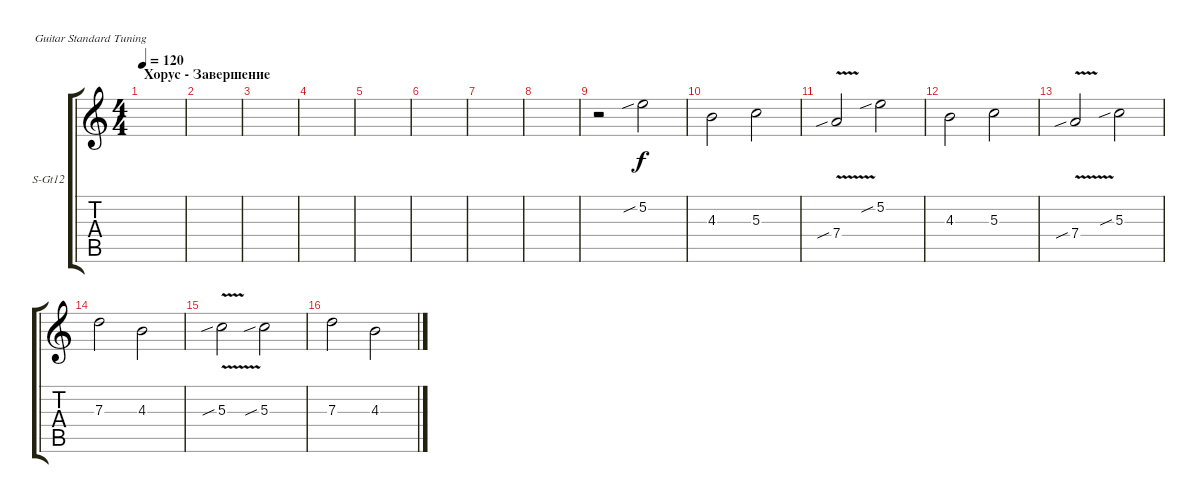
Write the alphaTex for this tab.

\defaultSystemsLayout 4
\bracketExtendMode groupsimilarinstruments
\firstSystemTrackNameOrientation horizontal
\otherSystemsTrackNameOrientation horizontal
\track ("Vox" "S-Gt12") {instrument acousticguitarsteel}
\staff {score tabs}
\tuning (E4 B3 G3 D3 A2 E2)
\ts (4 4)
\section ("" "Хорус - Завершение")
\tempo 120
\clef g2
\ks c
|
|
|
|
|
|
|
|
r.2 5.2{sib}.2 |
4.3.2 5.3.2 |
7.4{v sib}.2 5.2{sib}.2 |
4.3.2 5.3.2 |
7.4{v sib}.2 5.3{sib}.2 |
7.3.2 4.3.2 |
5.3{v sib}.2 5.3{sib}.2 |
7.3.2 4.3.2
